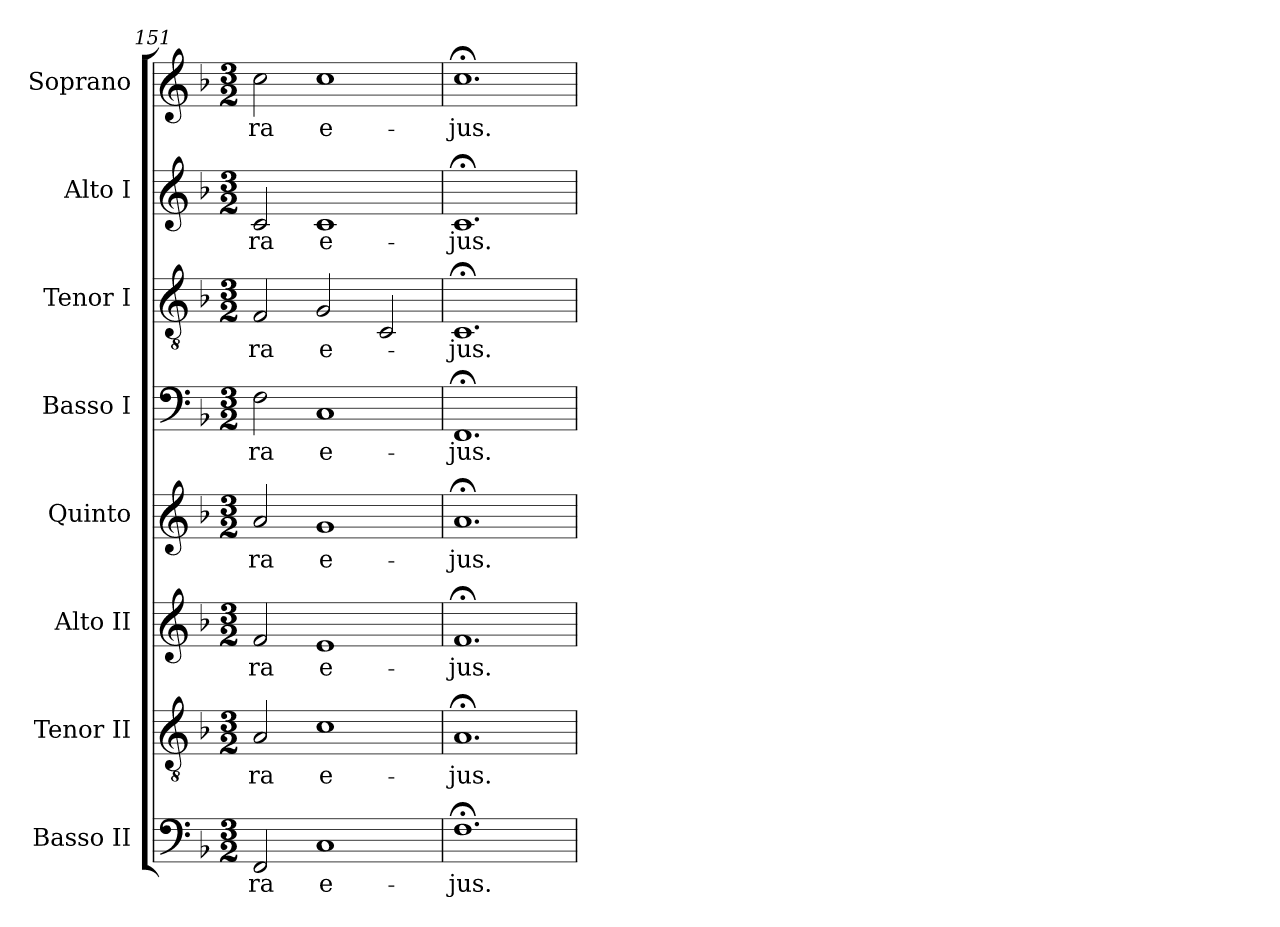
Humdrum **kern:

**kern	**text	**kern	**text	**kern	**text	**kern	**text	**kern	**text	**kern	**text	**kern	**text	**kern	**text
*part8	*part8	*part7	*part7	*part6	*part6	*part5	*part5	*part4	*part4	*part3	*part3	*part2	*part2	*part1	*part1
*staff8	*staff8	*staff7	*staff7	*staff6	*staff6	*staff5	*staff5	*staff4	*staff4	*staff3	*staff3	*staff2	*staff2	*staff1	*staff1
*I"Basso II	*	*I"Tenor II	*	*I"Alto II	*	*I"Quinto	*	*I"Basso I	*	*I"Tenor I	*	*I"Alto I	*	*I"Soprano	*
*I'B. 2	*	*I'T. 2	*	*I'A. 2	*	*I'Q.	*	*I'B. 1	*	*I'T. 1	*	*I'A. 1	*	*I'S.	*
*clefF4	*	*clefGv2	*	*clefG2	*	*clefG2	*	*clefF4	*	*clefGv2	*	*clefG2	*	*clefG2	*
*	*	*ITrd7c12	*	*	*	*	*	*	*	*ITrd7c12	*	*	*	*	*
*k[b-]	*	*k[b-]	*	*k[b-]	*	*k[b-]	*	*k[b-]	*	*k[b-]	*	*k[b-]	*	*k[b-]	*
*F:	*	*F:	*	*F:	*	*F:	*	*F:	*	*F:	*	*F:	*	*F:	*
*M3/2	*	*M3/2	*	*M3/2	*	*M3/2	*	*M3/2	*	*M3/2	*	*M3/2	*	*M3/2	*
=151	=151	=151	=151	=151	=151	=151	=151	=151	=151	=151	=151	=151	=151	=151	=151
!	!LO:LY:b:color=#000000	!	!	!	!	!	!	!	!	!	!	!	!	!	!
!	!	!	!LO:LY:b:color=#000000	!	!	!	!	!	!	!	!	!	!	!	!
!	!	!	!	!	!LO:LY:b:color=#000000	!	!	!	!	!	!	!	!	!	!
!	!	!	!	!	!	!	!LO:LY:b:color=#000000	!	!	!	!	!	!	!	!
!	!	!	!	!	!	!	!	!	!LO:LY:b:color=#000000	!	!	!	!	!	!
!	!	!	!	!	!	!	!	!	!	!	!LO:LY:b:color=#000000	!	!	!	!
!	!	!	!	!	!	!	!	!	!	!	!	!	!LO:LY:b:color=#000000	!	!
!	!	!	!	!	!	!	!	!	!	!	!	!	!	!	!LO:LY:b:color=#000000
2FFi/	-ra	2AAi/	-ra	2fi/	-ra	2ai/	-ra	2Fi\	-ra	2FFi/	-ra	2ci/	-ra	2cci\	-ra
!	!LO:LY:b:color=#000000	!	!	!	!	!	!	!	!	!	!	!	!	!	!
!	!	!	!LO:LY:b:color=#000000	!	!	!	!	!	!	!	!	!	!	!	!
!	!	!	!	!	!LO:LY:b:color=#000000	!	!	!	!	!	!	!	!	!	!
!	!	!	!	!	!	!	!LO:LY:b:color=#000000	!	!	!	!	!	!	!	!
!	!	!	!	!	!	!	!	!	!LO:LY:b:color=#000000	!	!	!	!	!	!
!	!	!	!	!	!	!	!	!	!	!	!LO:LY:b:color=#000000	!	!	!	!
!	!	!	!	!	!	!	!	!	!	!	!	!	!LO:LY:b:color=#000000	!	!
!	!	!	!	!	!	!	!	!	!	!	!	!	!	!	!LO:LY:b:color=#000000
1Ci	e-	1Ci	e-	1ei	e-	1gi	e-	1Ci	e-	2GGi/	e-	1ci	e-	1cci	e-
.	.	.	.	.	.	.	.	.	.	2CCi/	.	.	.	.	.
=152	=152	=152	=152	=152	=152	=152	=152	=152	=152	=152	=152	=152	=152	=152	=152
!	!LO:LY:b:color=#000000	!	!	!	!	!	!	!	!	!	!	!	!	!	!
!	!	!	!LO:LY:b:color=#000000	!	!	!	!	!	!	!	!	!	!	!	!
!	!	!	!	!	!LO:LY:b:color=#000000	!	!	!	!	!	!	!	!	!	!
!	!	!	!	!	!	!	!LO:LY:b:color=#000000	!	!	!	!	!	!	!	!
!	!	!	!	!	!	!	!	!	!LO:LY:b:color=#000000	!	!	!	!	!	!
!	!	!	!	!	!	!	!	!	!	!	!LO:LY:b:color=#000000	!	!	!	!
!	!	!	!	!	!	!	!	!	!	!	!	!	!LO:LY:b:color=#000000	!	!
!	!	!	!	!	!	!	!	!	!	!	!	!	!	!	!LO:LY:b:color=#000000
1.F;i	-jus.	1.AA;i	-jus.	1.f;i	-jus.	1.a;i	-jus.	1.FF;i	-jus.	1.CC;i	-jus.	1.c;i	-jus.	1.cc;i	-jus.
=	=	=	=	=	=	=	=	=	=	=	=	=	=	=	=
*-	*-	*-	*-	*-	*-	*-	*-	*-	*-	*-	*-	*-	*-	*-	*-
